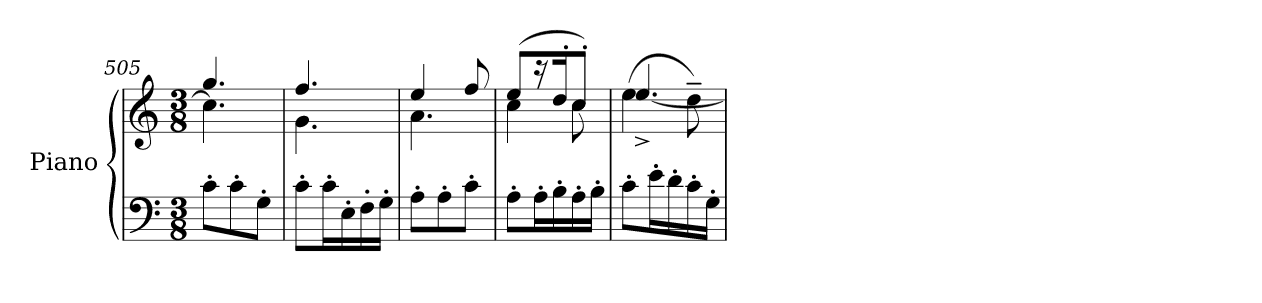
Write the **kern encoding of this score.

**kern	**kern
*part1	*part1
*staff2	*staff1
*I"Piano	*
*I'Pno.	*
*clefF4	*clefG2
*k[]	*k[]
*M3/8	*M3/8
=505	=505
*	*^
8c'\L	4.gg/	4.cc\]
8c'\	.	.
8G'\J	.	.
=506	=506	=506
8c'\L	4.ff/	4.g\
16c'\L	.	.
16E'\	.	.
16F'\	.	.
16G'\JJ	.	.
=507	=507	=507
8A'\L	4ee/	4.a\
8A'\	.	.
8c'\J	8ff/	.
=508	=508	=508
8A'\L	(>8ee/L	4cc\
16A'\L	16r	.
16B'\	16dd'/K	.
16A'\	8cc'/J)	8cc\
16B'\JJ	.	.
=509	=509	=509
8c'\L	(<4ee\	[4.ee^/
16e'\L	.	.
16d'\	.	.
16c'\	8dd~\)	.
16G'\JJ	.	.
*	*v	*v
=	=
*-	*-
